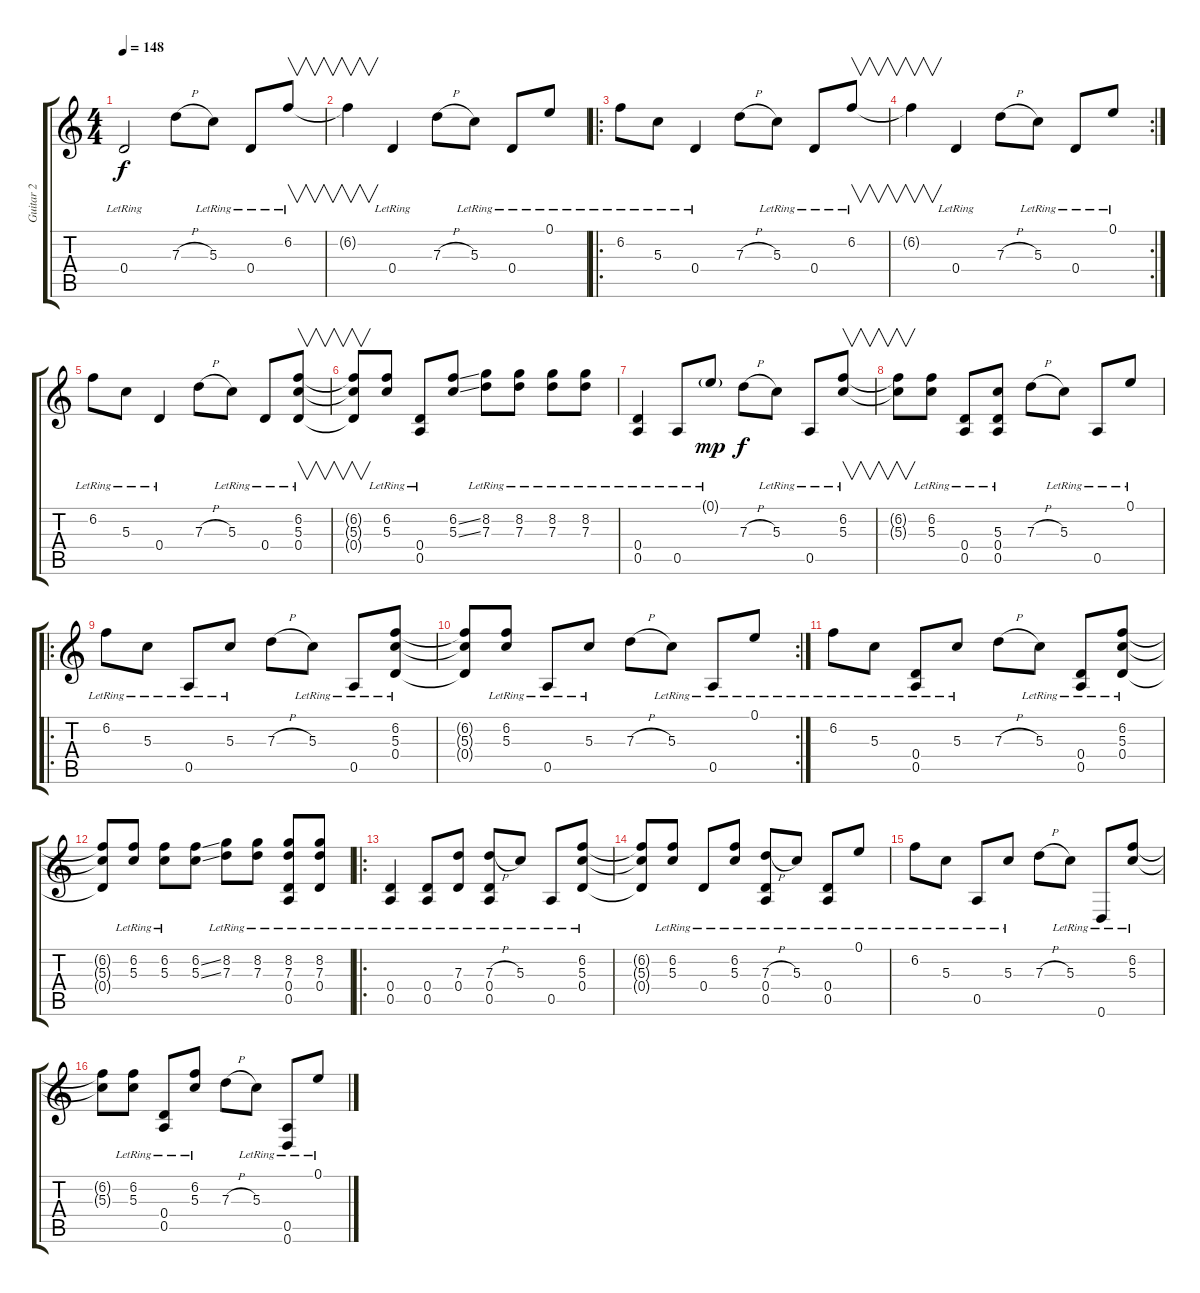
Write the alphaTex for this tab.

\track ("Guitar 2" "Guitar 2") {instrument electricguitarclean}
\staff {score tabs}
\tuning (E4 B3 G3 D3 A2 D2) {hide}
\ts (4 4)
\tempo 148
\clef g2
\ks c
0.4{lr}.2{dy f instrument electricguitarclean} 7.3{h}.8 5.3{lr}.8 0.4{lr}.8 6.2{lr}.8{v} |
6.2{t}.4{v} 0.4{lr}.4 7.3{h}.8 5.3{lr}.8 0.4{lr}.8 0.1{lr}.8 |
\ro
6.2{lr}.8 5.3{lr}.8 0.4{lr}.4 7.3{h}.8 5.3{lr}.8 0.4{lr}.8 6.2{lr}.8{v} |
\rc 2
6.2{t}.4{v} 0.4{lr}.4 7.3{h}.8 5.3{lr}.8 0.4{lr}.8 0.1{lr}.8 |
6.2{lr}.8 5.3{lr}.8 0.4{lr}.4 7.3{h}.8 5.3{lr}.8 0.4{lr}.8 (6.2{lr} 5.3{lr} 0.4{lr}).8{v} |
(6.2{t} 5.3{t} 0.4{t}).8{v} (6.2{lr} 5.3{lr}).8 (0.4{lr} 0.5{lr}).8 (6.2{ss} 5.3{ss}).8 (8.2{lr} 7.3{lr}).8 (8.2{lr} 7.3{lr}).8 (8.2{lr} 7.3{lr}).8 (8.2{lr} 7.3{lr}).8 |
(0.4{lr} 0.5{lr}).4 0.5{lr}.8 0.1{g lr}.8{dy mp} 7.3{h}.8{dy f} 5.3{lr}.8 0.5{lr}.8 (6.2{lr} 5.3{lr}).8{v} |
(6.2{t} 5.3{t}).8{v} (6.2{lr} 5.3{lr}).8 (0.4{lr} 0.5{lr}).8 (5.3{lr} 0.4{lr} 0.5{lr}).8 7.3{h}.8 5.3{lr}.8 0.5{lr}.8 0.1{lr}.8 |
\ro
6.2{lr}.8 5.3{lr}.8 0.5{lr}.8 5.3{lr}.8 7.3{h}.8 5.3{lr}.8 0.5{lr}.8 (6.2{lr} 5.3{lr} 0.4{lr}).8 |
\rc 2
(6.2{t} 5.3{t} 0.4{t}).8 (6.2{lr} 5.3{lr}).8 0.5{lr}.8 5.3{lr}.8 7.3{h}.8 5.3{lr}.8 0.5{lr}.8 0.1{lr}.8 |
6.2{lr}.8 5.3{lr}.8 (0.4{lr} 0.5{lr}).8 5.3{lr}.8 7.3{h}.8 5.3{lr}.8 (0.4{lr} 0.5{lr}).8 (6.2{lr} 5.3{lr} 0.4{lr}).8 |
(6.2{t} 5.3{t} 0.4{t}).8 (6.2{lr} 5.3{lr}).8 (6.2{lr} 5.3{lr}).8 (6.2{ss} 5.3{ss}).8 (8.2{lr} 7.3{lr}).8 (8.2{lr} 7.3{lr}).8 (8.2{lr} 7.3{lr} 0.4{lr} 0.5{lr}).8 (8.2{lr} 7.3{lr} 0.4{lr}).8 |
\ro
(0.4{lr} 0.5{lr}).4 (0.4{lr} 0.5{lr}).8 (7.3{lr} 0.4{lr}).8 (7.3{h} 0.4{lr} 0.5{lr}).8 5.3{lr}.8 0.5{lr}.8 (6.2{lr} 5.3{lr} 0.4{lr}).8 |
(6.2{t} 5.3{t} 0.4{t}).8 (6.2{lr} 5.3{lr}).8 0.4{lr}.8 (6.2{lr} 5.3{lr}).8 (7.3{h} 0.4{lr} 0.5{lr}).8 5.3{lr}.8 (0.4{lr} 0.5{lr}).8 0.1{lr}.8 |
6.2{lr}.8 5.3{lr}.8 0.5{lr}.8 5.3{lr}.8 7.3{h}.8 5.3{lr}.8 0.6{lr}.8 (6.2{lr} 5.3{lr}).8 |
(6.2{t} 5.3{t}).8 (6.2{lr} 5.3{lr}).8 (0.4{lr} 0.5{lr}).8 (6.2{lr} 5.3{lr}).8 7.3{h}.8 5.3{lr}.8 (0.5{lr} 0.6{lr}).8 0.1{lr}.8
